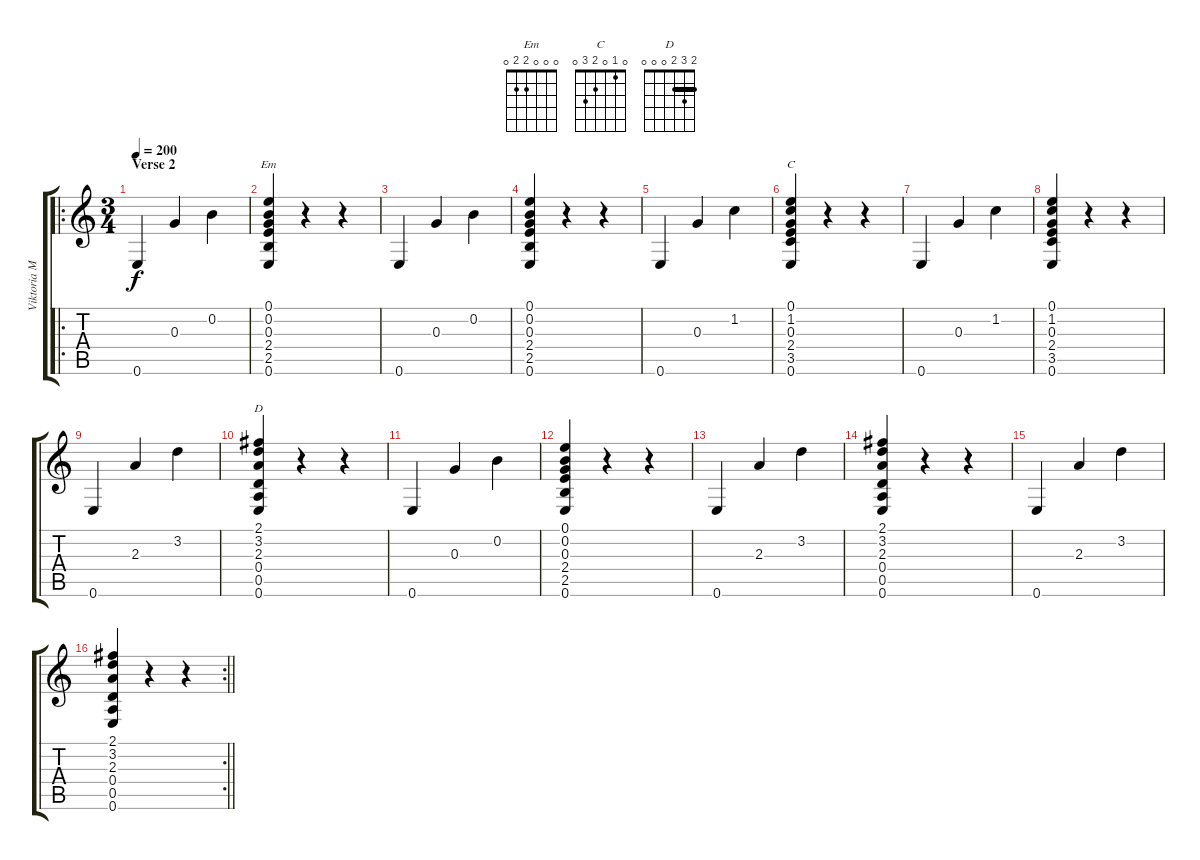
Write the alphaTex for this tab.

\track ("Viktoria Morgan" "Viktoria M") {instrument acousticguitarnylon}
\staff {score tabs}
\tuning (E4 B3 G3 D3 A2 E2) {hide}
\chord ("Em" 0 0 0 2 2 0)
\chord ("C" 0 1 0 2 3 0)
\chord ("D" 2 3 2 0 0 0) {barre 2}
\ro
\ts (3 4)
\section ("" "Verse 2")
\tempo 200
\clef g2
\ks c
0.6.4{dy f} 0.3.4 0.2.4 |
(0.1 0.2 0.3 2.4 2.5 0.6).4{ch "Em"} r.4 r.4 |
0.6.4 0.3.4 0.2.4 |
(0.1 0.2 0.3 2.4 2.5 0.6).4 r.4 r.4 |
0.6.4 0.3.4 1.2.4 |
(0.1 1.2 0.3 2.4 3.5 0.6).4{ch "C"} r.4 r.4 |
0.6.4 0.3.4 1.2.4 |
(0.1 1.2 0.3 2.4 3.5 0.6).4 r.4 r.4 |
0.6.4 2.3.4 3.2.4 |
(2.1 3.2 2.3 0.4 0.5 0.6).4{ch "D"} r.4 r.4 |
0.6.4 0.3.4 0.2.4 |
(0.1 0.2 0.3 2.4 2.5 0.6).4 r.4 r.4 |
0.6.4 2.3.4 3.2.4 |
(2.1 3.2 2.3 0.4 0.5 0.6).4 r.4 r.4 |
0.6.4 2.3.4 3.2.4 |
\rc 2
\barLineRight lightlight
(2.1 3.2 2.3 0.4 0.5 0.6).4 r.4 r.4
